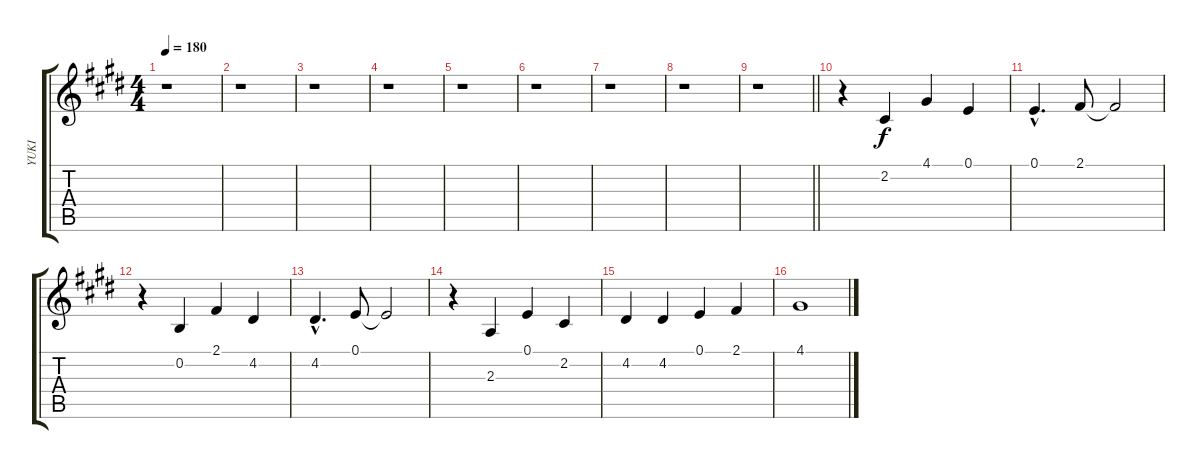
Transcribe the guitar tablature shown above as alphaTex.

\track ("YUKI" "YUKI") {instrument churchorgan}
\staff {score tabs}
\tuning (E4 B3 G3 D3 A2 E2) {hide}
\ts (4 4)
\tempo 180
\clef g2
\ks e
r.1{dy f instrument churchorgan} |
r.1 |
r.1 |
r.1 |
r.1 |
r.1 |
r.1 |
r.1 |
\barLineRight lightlight
r.1 |
r.4 2.2.4 4.1.4 0.1.4 |
0.1{hac}.4{d} 2.1.8 2.1{t}.2 |
r.4 0.2.4 2.1.4 4.2.4 |
4.2{hac}.4{d} 0.1.8 0.1{t}.2 |
r.4 2.3.4 0.1.4 2.2.4 |
4.2.4 4.2.4 0.1.4 2.1.4 |
4.1.1
